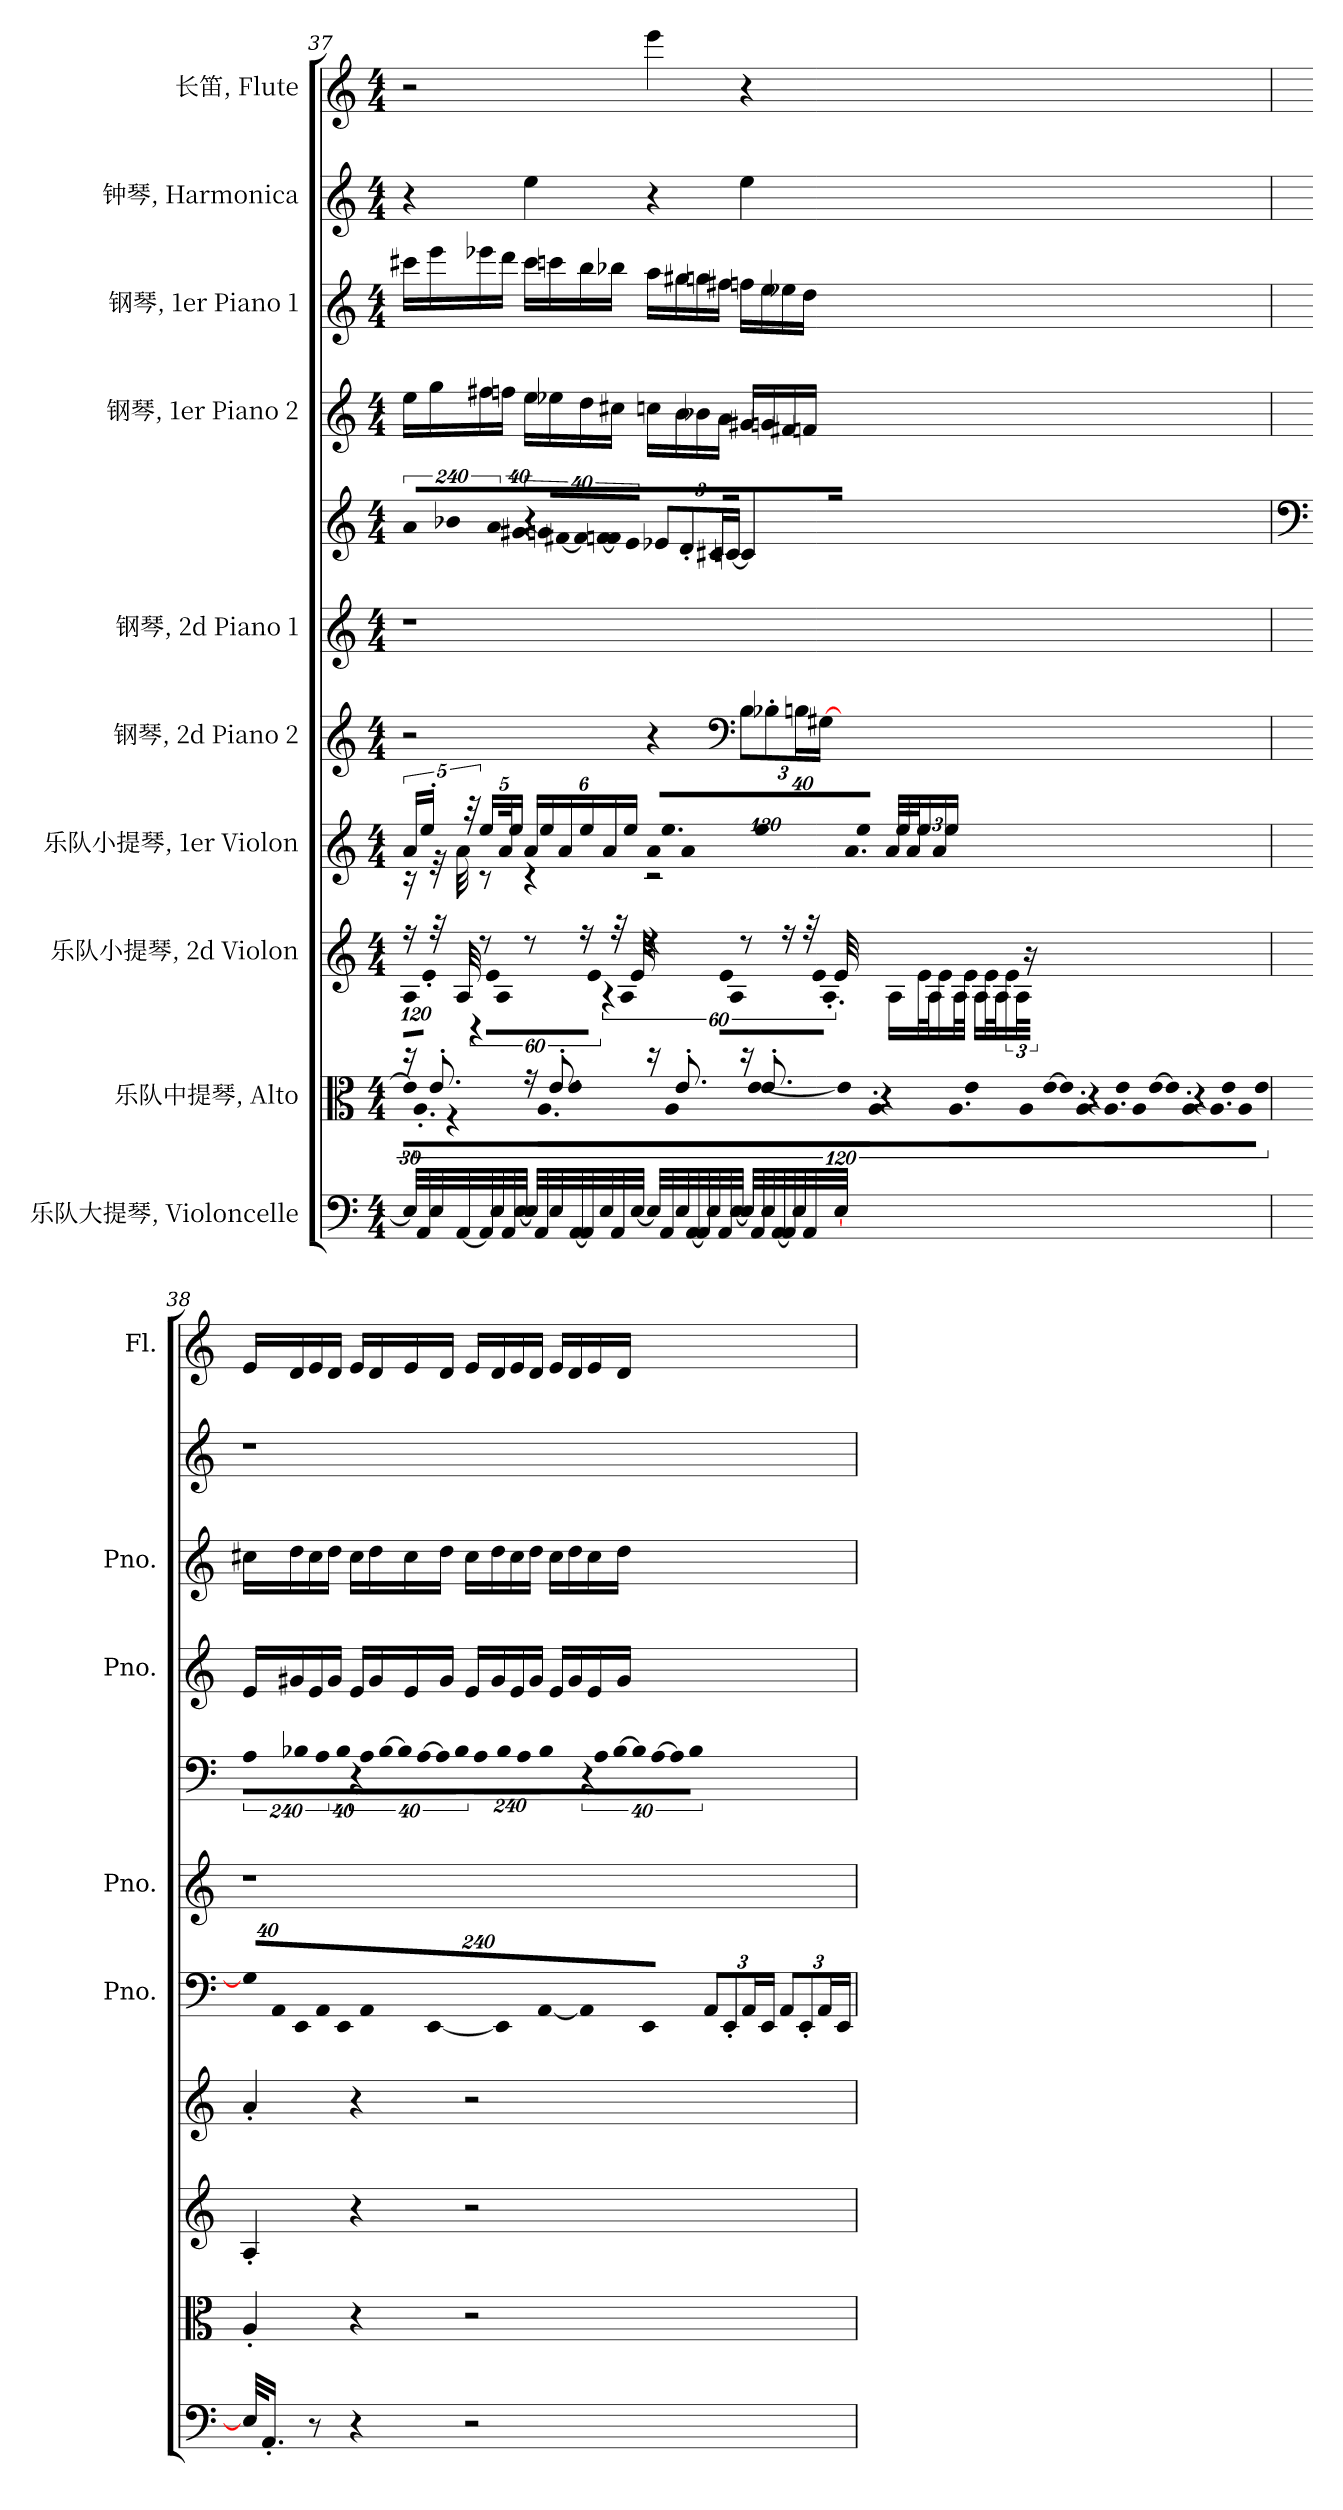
**kern	**kern	**kern	**kern	**kern	**kern	**kern	**kern	**kern	**kern	**kern
*part10	*part9	*part8	*part7	*part6	*part5	*part5	*part4	*part3	*part2	*part1
*staff11	*staff10	*staff9	*staff8	*staff7	*staff6	*staff5	*staff4	*staff3	*staff2	*staff1
*I"乐队大提琴, Violoncelle	*I"乐队中提琴, Alto	*I"乐队小提琴, 2d Violon	*I"乐队小提琴, 1er Violon	*I"钢琴, 2d Piano 2	*I"钢琴, 2d Piano 1	*	*I"钢琴, 1er Piano 2	*I"钢琴, 1er Piano 1	*I"钟琴, Harmonica	*I"长笛, Flute
*	*	*	*	*I'Pno.	*I'Pno.	*	*I'Pno.	*I'Pno.	*	*I'Fl.
!!LO:PB:g=z
*clefF4	*clefC3	*clefG2	*clefG2	*clefG2	*clefG2	*clefG2	*clefG2	*clefG2	*clefG2	*clefG2
*	*	*	*	*	*	*	*	*	*ITrd-14c-24	*
*k[]	*k[]	*k[]	*k[]	*k[]	*k[]	*k[]	*k[]	*k[]	*k[]	*k[]
*M4/4	*M4/4	*M4/4	*M4/4	*M4/4	*M4/4	*M4/4	*M4/4	*M4/4	*M4/4	*M4/4
*MM72	*MM72	*MM72	*MM72	*MM72	*MM72	*MM72	*MM72	*MM72	*MM72	*MM72
=37	=37	=37	=37	=37	=37	=37	=37	=37	=37	=37
*	*^	*^	*	*	*	*	*	*	*	*
!	!	!LO:N:vis=256%9	!	!LO:N:vis=16	!	!	!	!LO:N:vis=16	!	!	!	!
*	*	*	*	*	*^	*	*	*	*	*	*	*
32E/LLL]	16r	960%17e\KLLL]	16r	1920%107A\LL	20a/LL	16r	2r	1r	1920%137a/LL	16ee\LL	16ccc#X\LL	4r	2r
!	!	!LO:N:vis=32.	!	!	!	!	!	!	!	!	!	!	!
.	.	1920%103A'\JJJ	.	.	.	.	.	.	.	.	.	.	.
32AA/	.	.	.	.	.	.	.	.	.	.	.	.	.
.	.	.	.	.	20ee'/JJ	.	.	.	.	.	.	.	.
!	!	!	!	!LO:N:vis=16	!	!	!	!	!	!	!	!	!
.	.	.	.	1920%107e'\JJ	.	.	.	.	.	.	.	.	.
32E/	8.e'/	.	32r	.	.	32r	.	.	.	16gg\	16eee\	.	.
!	!	!LO:N:vis=64	!	!	!	!	!	!	!LO:N:vis=16	!	!	!	!
.	.	960%17r	.	.	.	.	.	.	1920%137b-X/	.	.	.	.
!	!	!LO:N:vis=32.	!	!	!	!	!	!	!	!	!	!	!
.	.	1920%103A\LLL	.	.	.	.	.	.	.	.	.	.	.
[32AA/	.	.	32A/	.	.	32a\	.	.	.	.	.	.	.
.	.	.	.	.	40r	.	.	.	.	.	.	.	.
!	!	!	!	!LO:N:vis=32	!	!	!	!	!	!	!	!	!
.	.	.	.	1920%53r	.	.	.	.	.	.	.	.	.
32AA/]	.	.	8r	.	20ee/LL	8r	.	.	.	16ff#X\	16eee-X\	.	.
!	!	!	!	!LO:N:vis=32	!	!	!	!	!	!	!	!	!
.	.	.	.	1920%53e\KLL	.	.	.	.	.	.	.	.	.
!	!	!LO:N:vis=32	!	!	!	!	!	!	!LO:N:vis=16	!	!	!	!
.	.	640%23e\	.	.	.	.	.	.	1920%137a/	.	.	.	.
32E/	.	.	.	.	.	.	.	.	.	.	.	.	.
!	!	!	!	!LO:N:vis=16	!	!	!	!	!	!	!	!	!
.	.	.	.	1920%107A\	.	.	.	.	.	.	.	.	.
.	.	.	.	.	40a/K	.	.	.	.	.	.	.	.
!	!	!LO:N:vis=32	!	!	!	!	!	!	!	!	!	!	!
.	.	640%23A\	.	.	.	.	.	.	.	.	.	.	.
32AA/	.	.	.	.	.	.	.	.	.	16ffn\JJ	16ddd\JJ	.	.
.	.	.	.	.	20ee/JJ	.	.	.	.	.	.	.	.
!	!	!	!	!	!	!	!	!	!LO:N:vis=32	!	!	!	!
.	.	.	.	.	.	.	.	.	640%23g#X/JJk	.	.	.	.
!	!	!LO:N:vis=32	!	!	!	!	!	!	!	!	!	!	!
.	.	[640%23e\	.	.	.	.	.	.	.	.	.	.	.
[32E/JJJ	.	.	.	.	.	.	.	.	.	.	.	.	.
!	!	!	!	!LO:N:vis=32	!	!	!	!	!	!	!	!	!
.	.	.	.	1920%53e\JJk	.	.	.	.	.	.	.	.	.
!	!	!	!	!LO:N:vis=32	!	!	!	!	!	!	!	!	!
*	*	*	*	*	*Xbrackettup	*	*	*	*	*	*	*	*
!	!	!	!	!	!	!	!	!	!LO:N:vis=32	!	!	!	!
32E/LLL]	16r	.	8r	1920%53r	24a/LL	4r	.	.	640%23r	16ee\LL	16ccc#\LL	4eeee\	.
!	!	!LO:N:vis=256%9	!	!	!	!	!	!	!	!	!	!	!
.	.	960%17e\K]	.	.	.	.	.	.	.	.	.	.	.
!	!	!LO:N:vis=32.	!	!	!	!	!	!	!	!	!	!	!
.	.	1920%103A'\JJJ	.	.	.	.	.	.	.	.	.	.	.
!	!	!	!	!LO:N:vis=32	!	!	!	!	!	!	!	!	!
.	.	.	.	1920%53A\	.	.	.	.	.	.	.	.	.
32AA/	.	.	.	.	.	.	.	.	.	.	.	.	.
!	!	!	!	!	!	!	!	!	!LO:N:vis=32	!	!	!	!
.	.	.	.	.	.	.	.	.	640%23gn/LLL	.	.	.	.
.	.	.	.	.	24ee/	.	.	.	.	.	.	.	.
.	.	.	.	1920ryy	.	.	.	.	.	.	.	.	.
!	!	!	!	!LO:N:vis=32	!	!	!	!	!	!	!	!	!
.	.	.	.	1920%53e\KLL	.	.	.	.	.	.	.	.	.
32E/	8.e'/	.	.	.	.	.	.	.	.	16ee-X\	16cccn\	.	.
!	!	!LO:N:vis=64	!	!	!	!	!	!	!LO:N:vis=32	!	!	!	!
.	.	960%17r	.	.	.	.	.	.	[640%23f#X/	.	.	.	.
!	!	!	!	!LO:N:vis=16	!	!	!	!	!	!	!	!	!
.	.	.	.	1920%107A\	24a/	.	.	.	.	.	.	.	.
!	!	!LO:N:vis=32.	!	!	!	!	!	!	!	!	!	!	!
.	.	1920%103A\LLL	.	.	.	.	.	.	.	.	.	.	.
[32AA/	.	.	.	.	.	.	.	.	.	.	.	.	.
!	!	!	!	!	!	!	!	!	!LO:N:vis=32	!	!	!	!
.	.	.	.	.	.	.	.	.	640%23f#/]	.	.	.	.
32AA/]	.	.	16r	.	24ee/	.	.	.	.	16dd\	16bb\	.	.
!	!	!	!	!LO:N:vis=32	!	!	!	!	!	!	!	!	!
.	.	.	.	1920%53e\K	.	.	.	.	.	.	.	.	.
!	!	!LO:N:vis=32	!	!	!	!	!	!	!	!	!	!	!
.	.	640%23e\	.	.	.	.	.	.	.	.	.	.	.
!	!	!	!	!	!	!	!	!	!LO:N:vis=32	!	!	!	!
.	.	.	.	.	.	.	.	.	[640%23fn/	.	.	.	.
32E/	.	.	.	.	.	.	.	.	.	.	.	.	.
.	.	.	.	18.A'\JJ	24a/	.	.	.	.	.	.	.	.
!	!	!LO:N:vis=32	!	!	!	!	!	!	!	!	!	!	!
.	.	640%23A\	.	.	.	.	.	.	.	.	.	.	.
!	!	!	!	!	!	!	!	!	!LO:N:vis=32	!	!	!	!
.	.	.	.	.	.	.	.	.	640%23f/]	.	.	.	.
32AA/	.	.	32r	.	.	.	.	.	.	16cc#X\JJ	16bb-X\JJ	.	.
.	.	.	.	.	24ee/JJ	.	.	.	.	.	.	.	.
!	!	!LO:N:vis=32	!	!	!	!	!	!	!	!	!	!	!
.	.	[640%23e\	.	.	.	.	.	.	.	.	.	.	.
!	!	!	!	!	!	!	!	!	!LO:N:vis=32	!	!	!	!
.	.	.	.	.	.	.	.	.	640%23e/JJJ	.	.	.	.
[32E/JJJ	.	.	32e/	.	.	.	.	.	.	.	.	.	.
*	*	*	*	*	*	*	*	*	*	*	*	*	*MM68
!	!	!	!	!	!LO:N:vis=32	!	!	!	!	!	!	!	!
32E/LLL]	16r	.	4r	16A\LL	640%23a/LLL	2r	4r	.	.	16ccn\LL	16aa\LL	4r	4eee\
!	!	!LO:N:vis=256%9	!	!	!	!	!	!	!	!	!	!	!
.	.	960%17e\K]	.	.	.	.	.	.	.	.	.	.	.
*	*	*	*	*	*	*	*	*	*Xbrackettup	*	*	*	*
.	.	.	.	.	.	.	.	.	12e-X/L	.	.	.	.
!	!	!LO:N:vis=32.	!	!	!	!	!	!	!	!	!	!	!
.	.	1920%103A'\JJJ	.	.	.	.	.	.	.	.	.	.	.
32AA/	.	.	.	.	.	.	.	.	.	.	.	.	.
!	!	!	!	!	!LO:N:vis=32.	!	!	!	!	!	!	!	!
.	.	.	.	.	1920%103ee/	.	.	.	.	.	.	.	.
32E/	8.e'/	.	.	32e\L	.	.	.	.	.	16b\	16gg#X\	.	.
!	!	!LO:N:vis=64	!	!	!	!	!	!	!	!	!	!	!
.	.	960%17r	.	.	.	.	.	.	.	.	.	.	.
.	.	.	.	.	.	.	.	.	12d'/	.	.	.	.
!	!	!	!	!	!LO:N:vis=32	!	!	!	!	!	!	!	!
.	.	.	.	.	640%23a/	.	.	.	.	.	.	.	.
!	!	!LO:N:vis=32.	!	!	!	!	!	!	!	!	!	!	!
.	.	1920%103A\LLL	.	.	.	.	.	.	.	.	.	.	.
[32AA/	.	.	.	32A\J	.	.	.	.	.	.	.	.	.
32AA/]	.	.	.	16e\	.	.	.	.	.	16b-X\	16ggn\	.	.
!	!	!	!	!	!LO:N:vis=32	!	!	!	!	!	!	!	!
.	.	.	.	.	640%23ee/	.	.	.	.	.	.	.	.
!	!	!LO:N:vis=32	!	!	!	!	!	!	!	!	!	!	!
.	.	640%23e\	.	.	.	.	.	.	.	.	.	.	.
32E/	.	.	.	.	.	.	.	.	.	.	.	.	.
!	!	!	!	!	!LO:N:vis=32.	!	!	!	!	!	!	!	!
.	.	.	.	.	1920%103a/	.	.	.	.	.	.	.	.
.	.	.	.	.	.	.	.	.	24c#X/L	.	.	.	.
!	!	!LO:N:vis=32	!	!	!	!	!	!	!	!	!	!	!
.	.	640%23A\	.	.	.	.	.	.	.	.	.	.	.
32AA/	.	.	.	32A\L	.	.	.	.	.	16a\JJ	16ff#X\JJ	.	.
.	.	.	.	.	.	.	.	.	[24cn/JJ	.	.	.	.
!	!	!	!	!	!LO:N:vis=32	!	!	!	!	!	!	!	!
.	.	.	.	.	640%23ee/JJJ	.	.	.	.	.	.	.	.
!	!	!LO:N:vis=32	!	!	!	!	!	!	!	!	!	!	!
.	.	[640%23e\	.	.	.	.	.	.	.	.	.	.	.
[32E/JJJ	.	.	.	32e\JJJ	.	.	.	.	.	.	.	.	.
*	*	*	*	*	*	*	*clefF4	*	*	*	*	*	*
*	*	*	*	*	*	*	*Xbrackettup	*	*	*	*	*	*
*	*	*	*	*	*	*	*	*	*	*	*	*	*MM66
32E/LLL]	16r	.	8r	16A\LL	.	.	12B\L	.	.	16g#X/LL	16ffn\LL	4eeee\	4r
.	.	.	.	.	32a/KLL	.	.	.	.	.	.	.	.
!	!	!LO:N:vis=256%9	!	!	!	!	!	!	!	!	!	!	!
.	.	960%17e\K]	.	.	.	.	.	.	4c/]	.	.	.	.
!	!	!LO:N:vis=32.	!	!	!	!	!	!	!	!	!	!	!
.	.	1920%103A'\JJJ	.	.	.	.	.	.	.	.	.	.	.
32AA/	.	.	.	.	.	.	.	.	.	.	.	.	.
.	.	.	.	.	16ee/	.	.	.	.	.	.	.	.
32E/	8.e'/	.	.	32e\L	.	.	.	.	.	16gn/	16ee\	.	.
!	!	!LO:N:vis=64	!	!	!	!	!	!	!	!	!	!	!
.	.	960%17r	.	.	.	.	.	.	.	.	.	.	.
.	.	.	.	.	.	.	12B-X'\	.	.	.	.	.	.
!	!	!LO:N:vis=32.	!	!	!	!	!	!	!	!	!	!	!
.	.	1920%103A\LLL	.	.	.	.	.	.	.	.	.	.	.
[32AA/	.	.	.	32A\J	.	.	.	.	.	.	.	.	.
.	.	.	.	.	32a/K	.	.	.	.	.	.	.	.
32AA/]	.	.	16r	24e\	.	.	.	.	.	16f#X/	16ee-X\	.	.
.	.	.	.	.	24ee/	.	.	.	.	.	.	.	.
!	!	!LO:N:vis=32	!	!	!	!	!	!	!	!	!	!	!
.	.	640%23e\	.	.	.	.	.	.	.	.	.	.	.
32E/	.	.	.	.	.	.	.	.	.	.	.	.	.
.	.	.	.	24A\JJ	.	.	24Bn\L	.	.	.	.	.	.
.	.	.	.	.	24a/	.	.	.	.	.	.	.	.
!	!	!LO:N:vis=32	!	!	!	!	!	!	!	!	!	!	!
.	.	640%23A\	.	.	.	.	.	.	.	.	.	.	.
32AA/	.	.	32r	.	.	.	.	.	.	16fn/JJ	16dd\JJ	.	.
.	.	.	.	24r	.	.	[24G#X\JJ	.	.	.	.	.	.
.	.	.	.	.	24ee/JJ	.	.	.	.	.	.	.	.
!	!	!LO:N:vis=32	!	!	!	!	!	!	!	!	!	!	!
.	.	640%23e\JJJ	.	.	.	.	.	.	.	.	.	.	.
[32E/JJJ	.	.	32e/	.	.	.	.	.	.	.	.	.	.
480ryy	480ryy	.	480ryy	480ryy	.	960ryy	480ryy	480ryy	.	480ryy	480ryy	480ryy	480ryy
.	.	.	.	.	960ryy	960ryy	.	.	.	.	.	.	.
.	.	.	.	.	.	.	.	.	1920ryy	.	.	.	.
*	*v	*v	*	*	*v	*v	*	*	*	*	*	*	*
*	*	*v	*v	*	*	*	*	*	*	*	*
!!LO:PB:g=z
=38	=38	=38	=38	=38	=38	=38	=38	=38	=38	=38
*	*	*	*	*	*	*clefF4	*	*	*	*
!	!	!	!	!LO:N:vis=32	!	!	!	!	!	!
*	*	*	*	*	*	*brackettup	*	*	*	*
*	*	*	*	*	*	*	*	*	*	*MM64
!	!	!	!	!	!	!LO:N:vis=16	!	!	!	!
32E/KLL]	4A'/	4A'/	4a'/	640%23G#/LLL]	1r	1920%137A\LL	16e/LL	16cc#X\LL	1r	16e/LL
16.AA'/JJ	.	.	.	.	.	.	.	.	.	.
!	!	!	!	!LO:N:vis=32	!	!	!	!	!	!
.	.	.	.	640%23AA/J	.	.	.	.	.	.
*	*	*	*	*	*	*	*	*	*	*MM63
.	.	.	.	.	.	.	16g#X/	16dd\	.	16d/
!	!	!	!	!	!	!LO:N:vis=16	!	!	!	!
.	.	.	.	.	.	1920%137B-X\	.	.	.	.
!	!	!	!	!LO:N:vis=16	!	!	!	!	!	!
.	.	.	.	1920%137EE/	.	.	.	.	.	.
*	*	*	*	*	*	*	*	*	*	*MM62
8r	.	.	.	.	.	.	16e/	16cc#\	.	16e/
!	!	!	!	!	!	!LO:N:vis=16	!	!	!	!
.	.	.	.	.	.	1920%137A\	.	.	.	.
!	!	!	!	!LO:N:vis=16	!	!	!	!	!	!
.	.	.	.	1920%137AA/	.	.	.	.	.	.
*	*	*	*	*	*	*	*	*	*	*MM61
.	.	.	.	.	.	.	16g#/JJ	16dd\JJ	.	16d/JJ
!	!	!	!	!	!	!LO:N:vis=32	!	!	!	!
.	.	.	.	.	.	640%23B-\JJk	.	.	.	.
!	!	!	!	!LO:N:vis=16	!	!	!	!	!	!
.	.	.	.	1920%137EE/	.	.	.	.	.	.
*	*	*	*	*	*	*	*	*	*	*MM60
!	!	!	!	!	!	!LO:N:vis=32	!	!	!	!
4r	4r	4r	4r	.	.	640%23r	16e/LL	16cc#\LL	.	16e/LL
!	!	!	!	!LO:N:vis=32	!	!LO:N:vis=32	!	!	!	!
.	.	.	.	640%23AA/L	.	640%23A\LLL	.	.	.	.
*	*	*	*	*	*	*	*	*	*	*MM59
.	.	.	.	.	.	.	16g#/	16dd\	.	16d/
!	!	!	!	!LO:N:vis=32	!	!LO:N:vis=32	!	!	!	!
.	.	.	.	[640%23EE/	.	[640%23B-\	.	.	.	.
!	!	!	!	!LO:N:vis=32	!	!LO:N:vis=32	!	!	!	!
.	.	.	.	640%23EE/]	.	640%23B-\]	.	.	.	.
*	*	*	*	*	*	*	*	*	*	*MM58
.	.	.	.	.	.	.	16e/	16cc#\	.	16e/
!	!	!	!	!LO:N:vis=32	!	!LO:N:vis=32	!	!	!	!
.	.	.	.	[640%23AA/	.	[640%23A\	.	.	.	.
!	!	!	!	!LO:N:vis=32	!	!LO:N:vis=32	!	!	!	!
.	.	.	.	640%23AA/]	.	640%23A\]	.	.	.	.
*	*	*	*	*	*	*	*	*	*	*MM57
.	.	.	.	.	.	.	16g#/JJ	16dd\JJ	.	16d/JJ
!	!	!	!	!LO:N:vis=32	!	!LO:N:vis=32	!	!	!	!
.	.	.	.	640%23EE/JJJ	.	640%23B-\JJJ	.	.	.	.
*	*	*	*	*	*	*	*	*	*	*MM56
2r	2r	2r	2r	.	.	.	16e/LL	16cc#\LL	.	16e/LL
!	!	!	!	!	!	!LO:N:vis=16	!	!	!	!
.	.	.	.	12AA/L	.	1920%137A\LL	.	.	.	.
*	*	*	*	*	*	*	*	*	*	*MM55
.	.	.	.	.	.	.	16g#/	16dd\	.	16d/
!	!	!	!	!	!	!LO:N:vis=16	!	!	!	!
.	.	.	.	.	.	1920%137B-\	.	.	.	.
.	.	.	.	12EE'/	.	.	.	.	.	.
*	*	*	*	*	*	*	*	*	*	*MM54
.	.	.	.	.	.	.	16e/	16cc#\	.	16e/
!	!	!	!	!	!	!LO:N:vis=16	!	!	!	!
.	.	.	.	.	.	1920%137A\	.	.	.	.
.	.	.	.	24AA/L	.	.	.	.	.	.
*	*	*	*	*	*	*	*	*	*	*MM53
.	.	.	.	.	.	.	16g#/JJ	16dd\JJ	.	16d/JJ
.	.	.	.	24EE/JJ	.	.	.	.	.	.
!	!	!	!	!	!	!LO:N:vis=32	!	!	!	!
.	.	.	.	.	.	640%23B-\JJk	.	.	.	.
*	*	*	*	*	*	*	*	*	*	*MM52
.	.	.	.	.	.	.	16e/LL	16cc#\LL	.	16e/LL
!	!	!	!	!	!	!LO:N:vis=32	!	!	!	!
.	.	.	.	12AA/L	.	640%23r	.	.	.	.
!	!	!	!	!	!	!LO:N:vis=32	!	!	!	!
.	.	.	.	.	.	640%23A\LLL	.	.	.	.
*	*	*	*	*	*	*	*	*	*	*MM51
.	.	.	.	.	.	.	16g#/	16dd\	.	16d/
!	!	!	!	!	!	!LO:N:vis=32	!	!	!	!
.	.	.	.	.	.	[640%23B-\	.	.	.	.
.	.	.	.	12EE'/	.	.	.	.	.	.
!	!	!	!	!	!	!LO:N:vis=32	!	!	!	!
.	.	.	.	.	.	640%23B-\]	.	.	.	.
*	*	*	*	*	*	*	*	*	*	*MM50
.	.	.	.	.	.	.	16e/	16cc#\	.	16e/
!	!	!	!	!	!	!LO:N:vis=32	!	!	!	!
.	.	.	.	.	.	[640%23A\	.	.	.	.
.	.	.	.	24AA/L	.	.	.	.	.	.
!	!	!	!	!	!	!LO:N:vis=32	!	!	!	!
.	.	.	.	.	.	640%23A\]	.	.	.	.
*	*	*	*	*	*	*	*	*	*	*MM49
.	.	.	.	.	.	.	16g#/JJ	16dd\JJ	.	16d/JJ
.	.	.	.	24EE/JJ	.	.	.	.	.	.
!	!	!	!	!	!	!LO:N:vis=32	!	!	!	!
.	.	.	.	.	.	640%23B-\JJJ	.	.	.	.
320ryy	320ryy	320ryy	320ryy	.	320ryy	.	320ryy	320ryy	320ryy	320ryy
.	.	.	.	640ryy	.	.	.	.	.	.
=	=	=	=	=	=	=	=	=	=	=
*-	*-	*-	*-	*-	*-	*-	*-	*-	*-	*-
